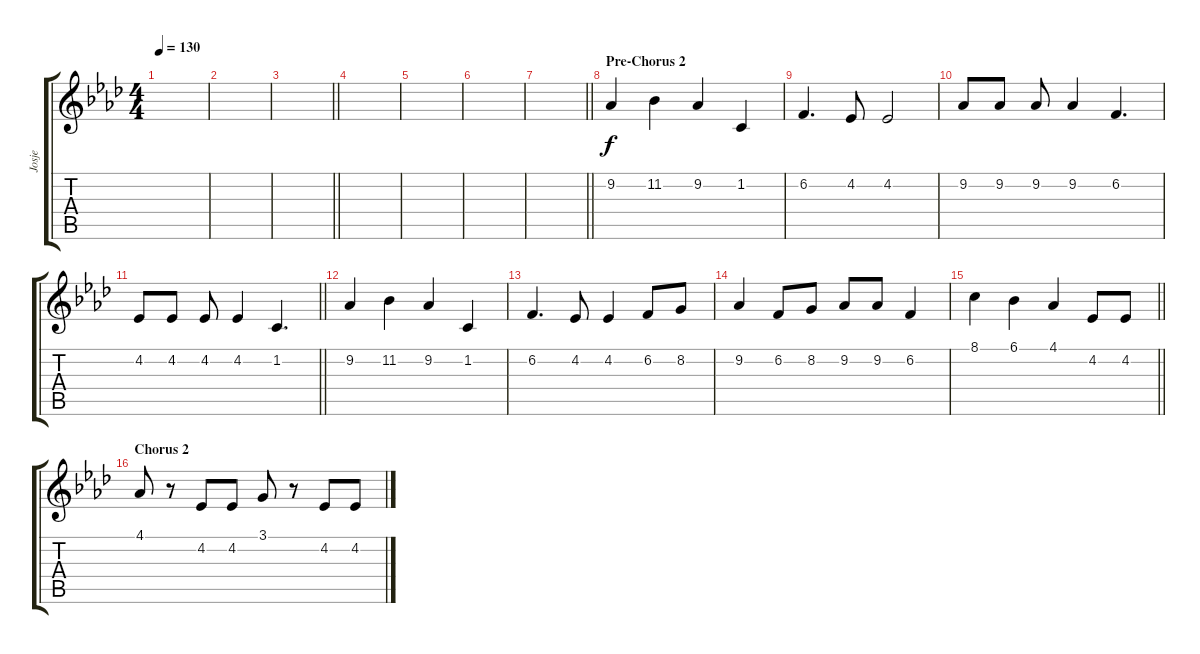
\track ("Josje" "Josje") {instrument clarinet}
\staff {score tabs}
\tuning (E4 B3 G3 D3 A2 E2) {hide}
\ts (4 4)
\tempo 130
\clef g2
\ks ab
|
|
\barLineRight lightlight
|
|
|
|
\barLineRight lightlight
|
\section ("" "Pre-Chorus 2")
9.2.4 11.2.4 9.2.4 1.2.4 |
6.2.4{d} 4.2.8 4.2.2 |
9.2.8 9.2.8 9.2.8 9.2.4 6.2.4{d} |
\barLineRight lightlight
4.2.8 4.2.8 4.2.8 4.2.4 1.2.4{d} |
9.2.4 11.2.4 9.2.4 1.2.4 |
6.2.4{d} 4.2.8 4.2.4 6.2.8 8.2.8 |
9.2.4 6.2.8 8.2.8 9.2.8 9.2.8 6.2.4 |
\barLineRight lightlight
8.1.4 6.1.4 4.1.4 4.2.8 4.2.8 |
\section ("" "Chorus 2")
4.1.8 r.8 4.2.8 4.2.8 3.1.8 r.8 4.2.8 4.2.8
